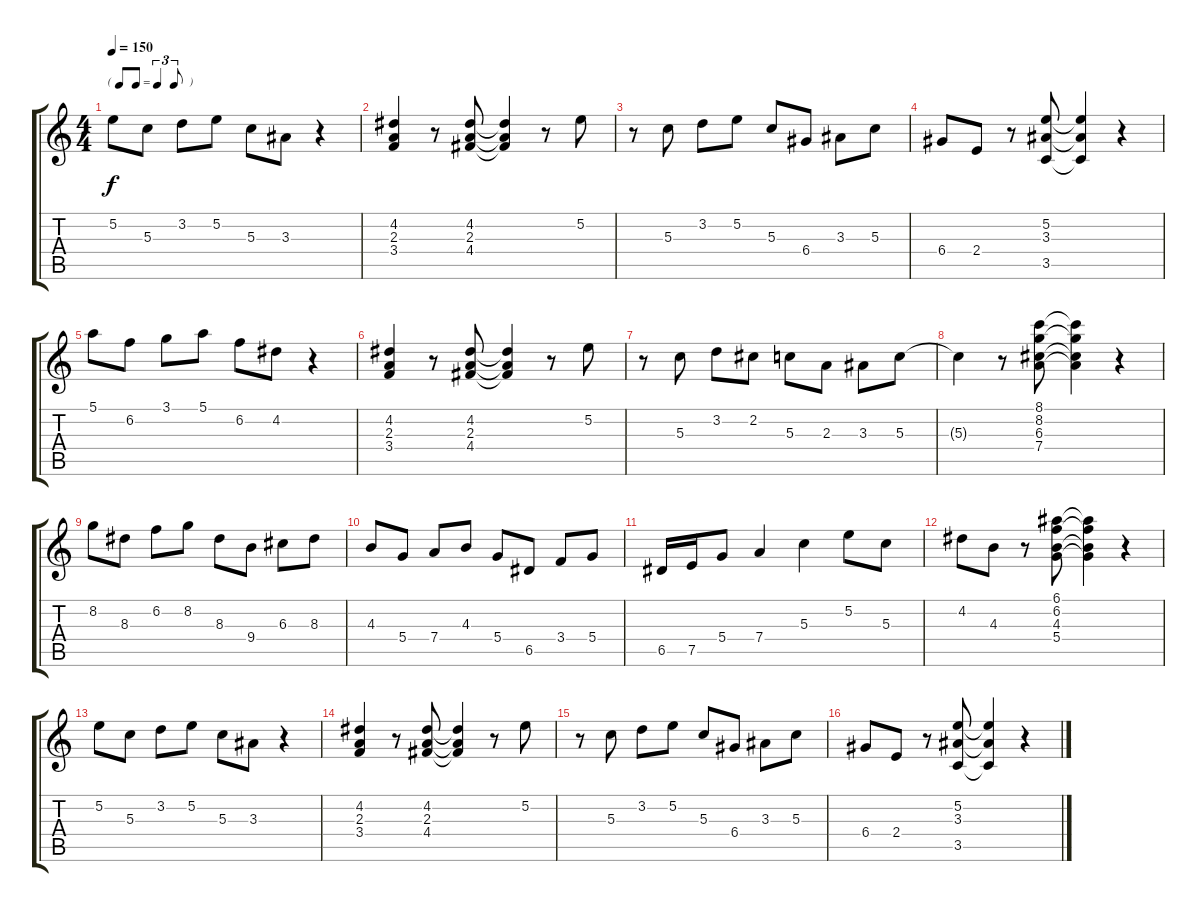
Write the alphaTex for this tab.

\track "" {instrument acousticguitarsteel}
\staff {score tabs}
\tuning (E4 B3 G3 D3 A2 E2) {hide}
\ts (4 4)
\tf triplet8th
\tempo 150
\clef g2
\ks c
5.2.8{dy f instrument acousticguitarsteel} 5.3.8 3.2.8 5.2.8 5.3.8 3.3.8 r.4 |
(4.2 2.3 3.4).4 r.8 (4.2 2.3 4.4).8 (4.2{t} 2.3{t} 4.4{t}).4 r.8 5.2.8 |
r.8 5.3.8 3.2.8 5.2.8 5.3.8 6.4.8 3.3.8 5.3.8 |
6.4.8 2.4.8 r.8 (5.2 3.3 3.5).8 (5.2{t} 3.3{t} 3.5{t}).4 r.4 |
5.1.8 6.2.8 3.1.8 5.1.8 6.2.8 4.2.8 r.4 |
(4.2 2.3 3.4).4 r.8 (4.2 2.3 4.4).8 (4.2{t} 2.3{t} 4.4{t}).4 r.8 5.2.8 |
r.8 5.3.8 3.2.8 2.2.8 5.3.8 2.3.8 3.3.8 5.3.8 |
5.3{t}.4 r.8 (8.1 8.2 6.3 7.4).8 (8.1{t} 8.2{t} 6.3{t} 7.4{t}).4 r.4 |
8.2.8 8.3.8 6.2.8 8.2.8 8.3.8 9.4.8 6.3.8 8.3.8 |
4.3.8 5.4.8 7.4.8 4.3.8 5.4.8 6.5.8 3.4.8 5.4.8 |
6.5.16 7.5.16 5.4.8 7.4.4 5.3.4 5.2.8 5.3.8 |
4.2.8 4.3.8 r.8 (6.1 6.2 4.3 5.4).8 (6.1{t} 6.2{t} 4.3{t} 5.4{t}).4 r.4 |
5.2.8 5.3.8 3.2.8 5.2.8 5.3.8 3.3.8 r.4 |
(4.2 2.3 3.4).4 r.8 (4.2 2.3 4.4).8 (4.2{t} 2.3{t} 4.4{t}).4 r.8 5.2.8 |
r.8 5.3.8 3.2.8 5.2.8 5.3.8 6.4.8 3.3.8 5.3.8 |
6.4.8 2.4.8 r.8 (5.2 3.3 3.5).8 (5.2{t} 3.3{t} 3.5{t}).4 r.4
